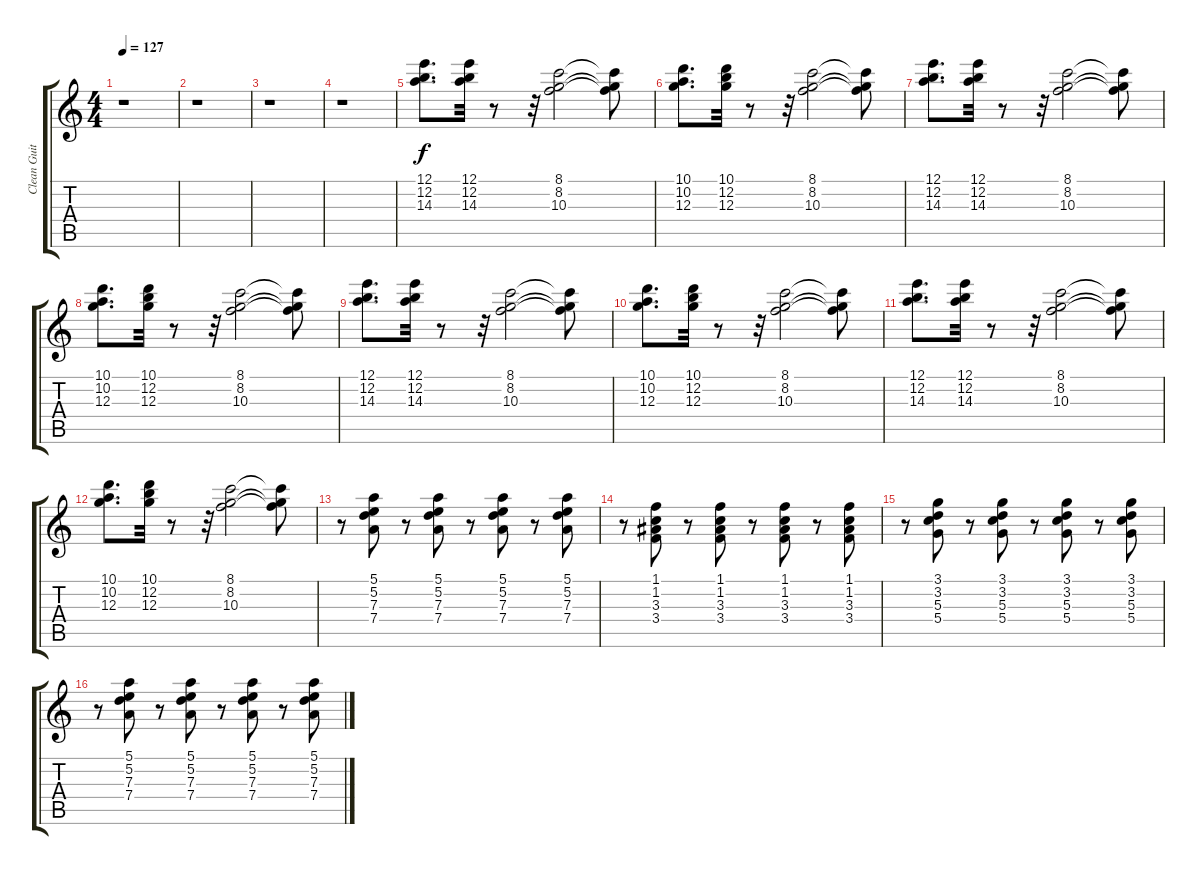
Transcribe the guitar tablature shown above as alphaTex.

\track ("Clean Guitar" "Clean Guit") {instrument electricguitarclean}
\staff {score tabs}
\tuning (E4 B3 G3 D3 A2 E2) {hide}
\ts (4 4)
\tempo 127
\clef g2
\ks c
r.1{dy f instrument electricguitarclean} |
r.1 |
r.1 |
r.1 |
(12.1 12.2 14.3).8{d} (12.1 12.2 14.3).32 r.8 r.32 (8.1 8.2 10.3).2 (8.1{t} 8.2{t} 10.3{t}).8 |
(10.1 10.2 12.3).8{d} (10.1 12.2 12.3).32 r.8 r.32 (8.1 8.2 10.3).2 (8.1{t} 8.2{t} 10.3{t}).8 |
(12.1 12.2 14.3).8{d} (12.1 12.2 14.3).32 r.8 r.32 (8.1 8.2 10.3).2 (8.1{t} 8.2{t} 10.3{t}).8 |
(10.1 10.2 12.3).8{d} (10.1 12.2 12.3).32 r.8 r.32 (8.1 8.2 10.3).2 (8.1{t} 8.2{t} 10.3{t}).8 |
(12.1 12.2 14.3).8{d} (12.1 12.2 14.3).32 r.8 r.32 (8.1 8.2 10.3).2 (8.1{t} 8.2{t} 10.3{t}).8 |
(10.1 10.2 12.3).8{d} (10.1 12.2 12.3).32 r.8 r.32 (8.1 8.2 10.3).2 (8.1{t} 8.2{t} 10.3{t}).8 |
(12.1 12.2 14.3).8{d} (12.1 12.2 14.3).32 r.8 r.32 (8.1 8.2 10.3).2 (8.1{t} 8.2{t} 10.3{t}).8 |
(10.1 10.2 12.3).8{d} (10.1 12.2 12.3).32 r.8 r.32 (8.1 8.2 10.3).2 (8.1{t} 8.2{t} 10.3{t}).8 |
r.8 (5.1 5.2 7.3 7.4).8 r.8 (5.1 5.2 7.3 7.4).8 r.8 (5.1 5.2 7.3 7.4).8 r.8 (5.1 5.2 7.3 7.4).8 |
r.8 (1.1 1.2 3.3 3.4).8 r.8 (1.1 1.2 3.3 3.4).8 r.8 (1.1 1.2 3.3 3.4).8 r.8 (1.1 1.2 3.3 3.4).8 |
r.8 (3.1 3.2 5.3 5.4).8 r.8 (3.1 3.2 5.3 5.4).8 r.8 (3.1 3.2 5.3 5.4).8 r.8 (3.1 3.2 5.3 5.4).8 |
r.8 (5.1 5.2 7.3 7.4).8 r.8 (5.1 5.2 7.3 7.4).8 r.8 (5.1 5.2 7.3 7.4).8 r.8 (5.1 5.2 7.3 7.4).8
